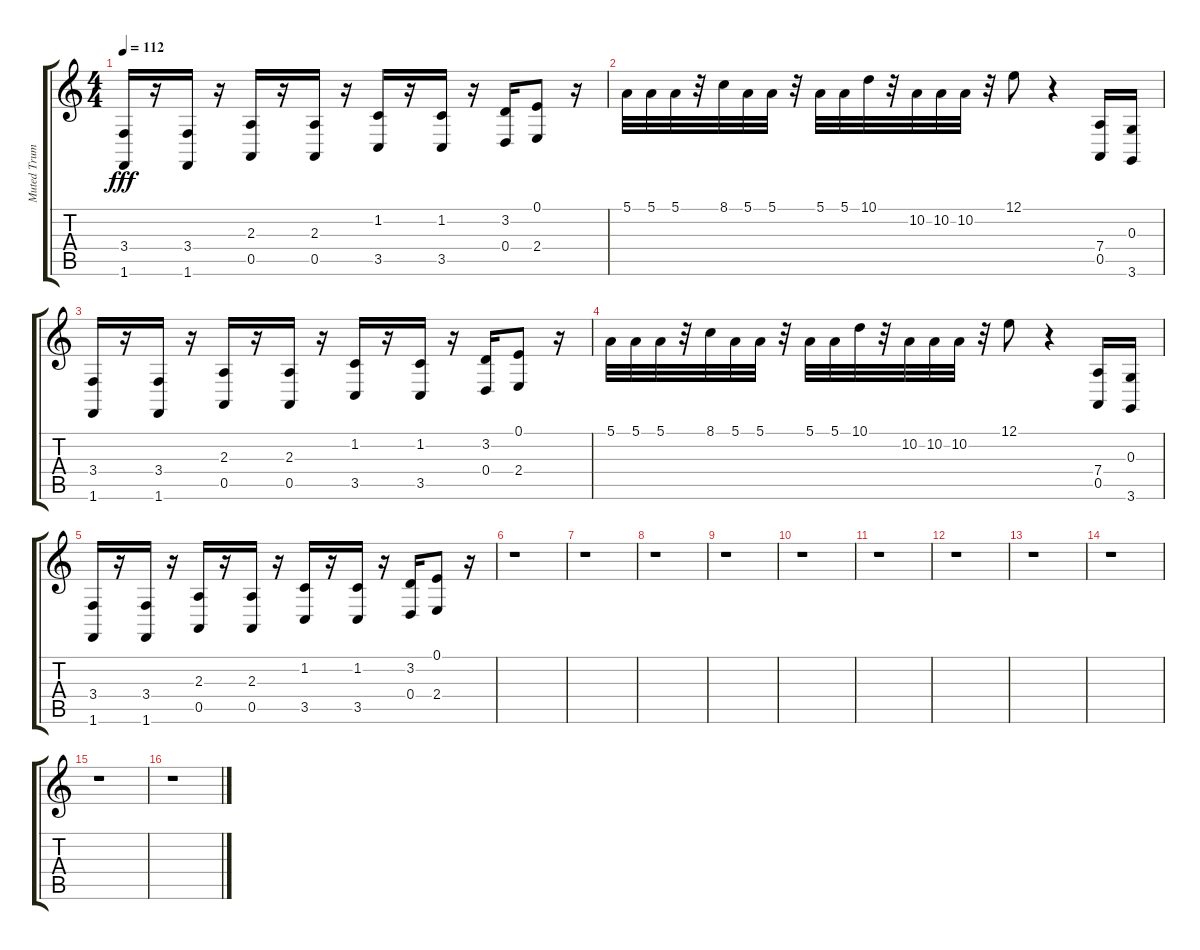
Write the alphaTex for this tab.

\track ("Muted Trumpet-2" "Muted Trum") {instrument trumpet}
\staff {score tabs}
\tuning (E4 B3 G3 D3 A2 E2) {hide}
\ts (4 4)
\tempo 112
\clef g2
\ks c
(3.4 1.6).16{dy fff} r.16 (3.4 1.6).16 r.16 (2.3 0.5).16 r.16 (2.3 0.5).16 r.16 (1.2 3.5).16 r.16 (1.2 3.5).16 r.16 (3.2 0.4).16 (0.1 2.4).8 r.16 |
5.1.32 5.1.32 5.1.32 r.32 8.1.32 5.1.32 5.1.32 r.32 5.1.32 5.1.32 10.1.32 r.32 10.2.32 10.2.32 10.2.32 r.32 12.1.8 r.4 (7.4 0.5).16 (0.3 3.6).16 |
(3.4 1.6).16 r.16 (3.4 1.6).16 r.16 (2.3 0.5).16 r.16 (2.3 0.5).16 r.16 (1.2 3.5).16 r.16 (1.2 3.5).16 r.16 (3.2 0.4).16 (0.1 2.4).8 r.16 |
5.1.32 5.1.32 5.1.32 r.32 8.1.32 5.1.32 5.1.32 r.32 5.1.32 5.1.32 10.1.32 r.32 10.2.32 10.2.32 10.2.32 r.32 12.1.8 r.4 (7.4 0.5).16 (0.3 3.6).16 |
(3.4 1.6).16 r.16 (3.4 1.6).16 r.16 (2.3 0.5).16 r.16 (2.3 0.5).16 r.16 (1.2 3.5).16 r.16 (1.2 3.5).16 r.16 (3.2 0.4).16 (0.1 2.4).8 r.16 |
r.1 |
r.1 |
r.1 |
r.1 |
r.1 |
r.1 |
r.1 |
r.1 |
r.1 |
r.1 |
r.1
